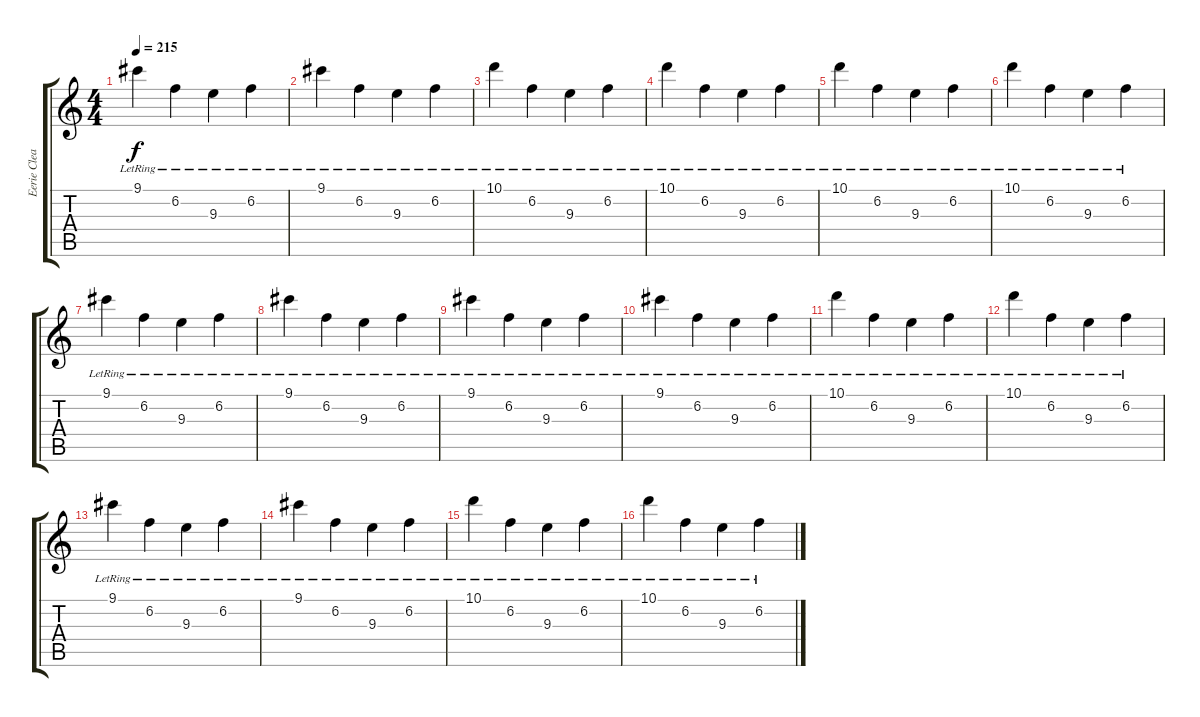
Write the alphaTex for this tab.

\track ("Eerie Clean" "Eerie Clea") {instrument acousticguitarsteel}
\staff {score tabs}
\tuning (E4 B3 G3 D3 A2 D2) {hide}
\ts (4 4)
\tempo 215
\clef g2
\ks c
9.1{lr}.4{dy f} 6.2{lr}.4 9.3{lr}.4 6.2{lr}.4 |
9.1{lr}.4 6.2{lr}.4 9.3{lr}.4 6.2{lr}.4 |
10.1{lr}.4 6.2{lr}.4 9.3{lr}.4 6.2{lr}.4 |
10.1{lr}.4 6.2{lr}.4 9.3{lr}.4 6.2{lr}.4 |
10.1{lr}.4 6.2{lr}.4 9.3{lr}.4 6.2{lr}.4 |
10.1{lr}.4 6.2{lr}.4 9.3{lr}.4 6.2{lr}.4 |
9.1{lr}.4 6.2{lr}.4 9.3{lr}.4 6.2{lr}.4 |
9.1{lr}.4 6.2{lr}.4 9.3{lr}.4 6.2{lr}.4 |
9.1{lr}.4 6.2{lr}.4 9.3{lr}.4 6.2{lr}.4 |
9.1{lr}.4 6.2{lr}.4 9.3{lr}.4 6.2{lr}.4 |
10.1{lr}.4 6.2{lr}.4 9.3{lr}.4 6.2{lr}.4 |
10.1{lr}.4 6.2{lr}.4 9.3{lr}.4 6.2{lr}.4 |
9.1{lr}.4 6.2{lr}.4 9.3{lr}.4 6.2{lr}.4 |
9.1{lr}.4 6.2{lr}.4 9.3{lr}.4 6.2{lr}.4 |
10.1{lr}.4 6.2{lr}.4 9.3{lr}.4 6.2{lr}.4 |
10.1{lr}.4 6.2{lr}.4 9.3{lr}.4 6.2{lr}.4
